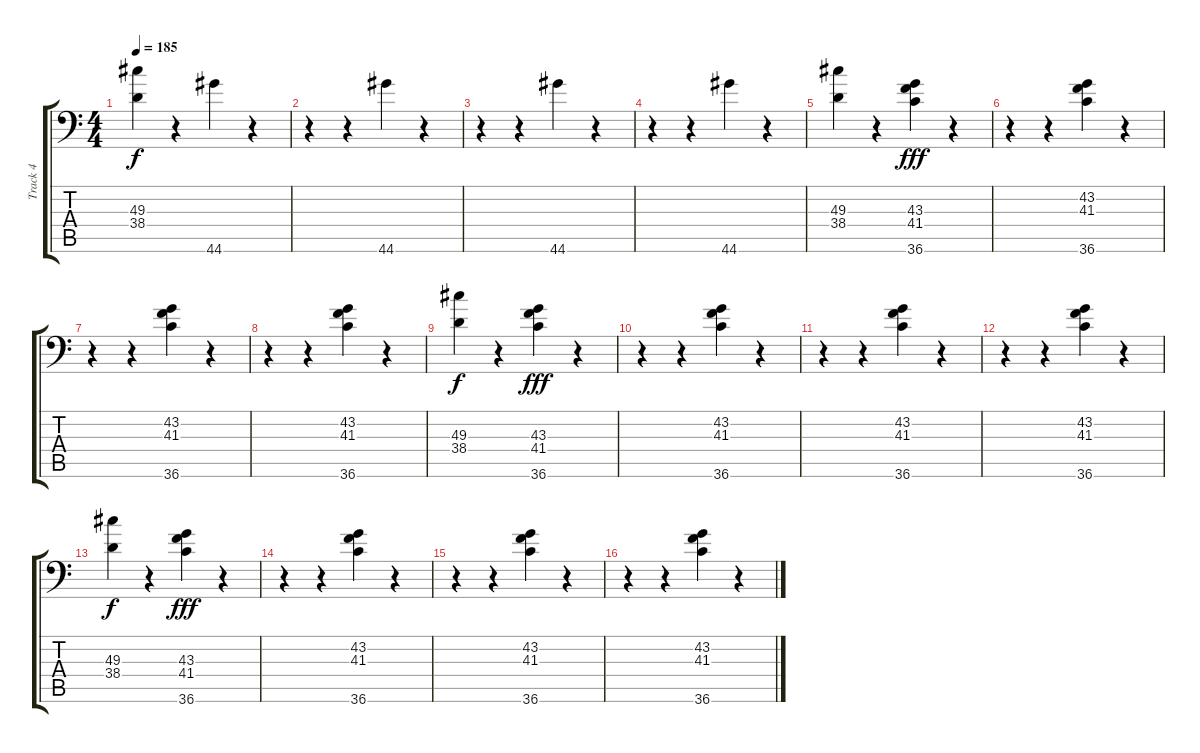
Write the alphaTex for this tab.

\track ("Track 4" "Track 4") {instrument acousticgrandpiano}
\staff {score tabs}
\tuning (C-1 C-1 C-1 C-1 C-1 C-1) {hide}
\ts (4 4)
\tempo 185
\clef f4
\ks c
(49.3 38.4).4{dy f} r.4 44.6.4 r.4 |
r.4 r.4 44.6.4 r.4 |
r.4 r.4 44.6.4 r.4 |
r.4 r.4 44.6.4 r.4 |
(49.3 38.4).4 r.4 (43.3 41.4 36.6).4{dy fff} r.4 |
r.4 r.4 (43.2 41.3 36.6).4 r.4 |
r.4 r.4 (43.2 41.3 36.6).4 r.4 |
r.4 r.4 (43.2 41.3 36.6).4 r.4 |
(49.3 38.4).4{dy f} r.4 (43.3 41.4 36.6).4{dy fff} r.4 |
r.4 r.4 (43.2 41.3 36.6).4 r.4 |
r.4 r.4 (43.2 41.3 36.6).4 r.4 |
r.4 r.4 (43.2 41.3 36.6).4 r.4 |
(49.3 38.4).4{dy f} r.4 (43.3 41.4 36.6).4{dy fff} r.4 |
r.4 r.4 (43.2 41.3 36.6).4 r.4 |
r.4 r.4 (43.2 41.3 36.6).4 r.4 |
r.4 r.4 (43.2 41.3 36.6).4 r.4
